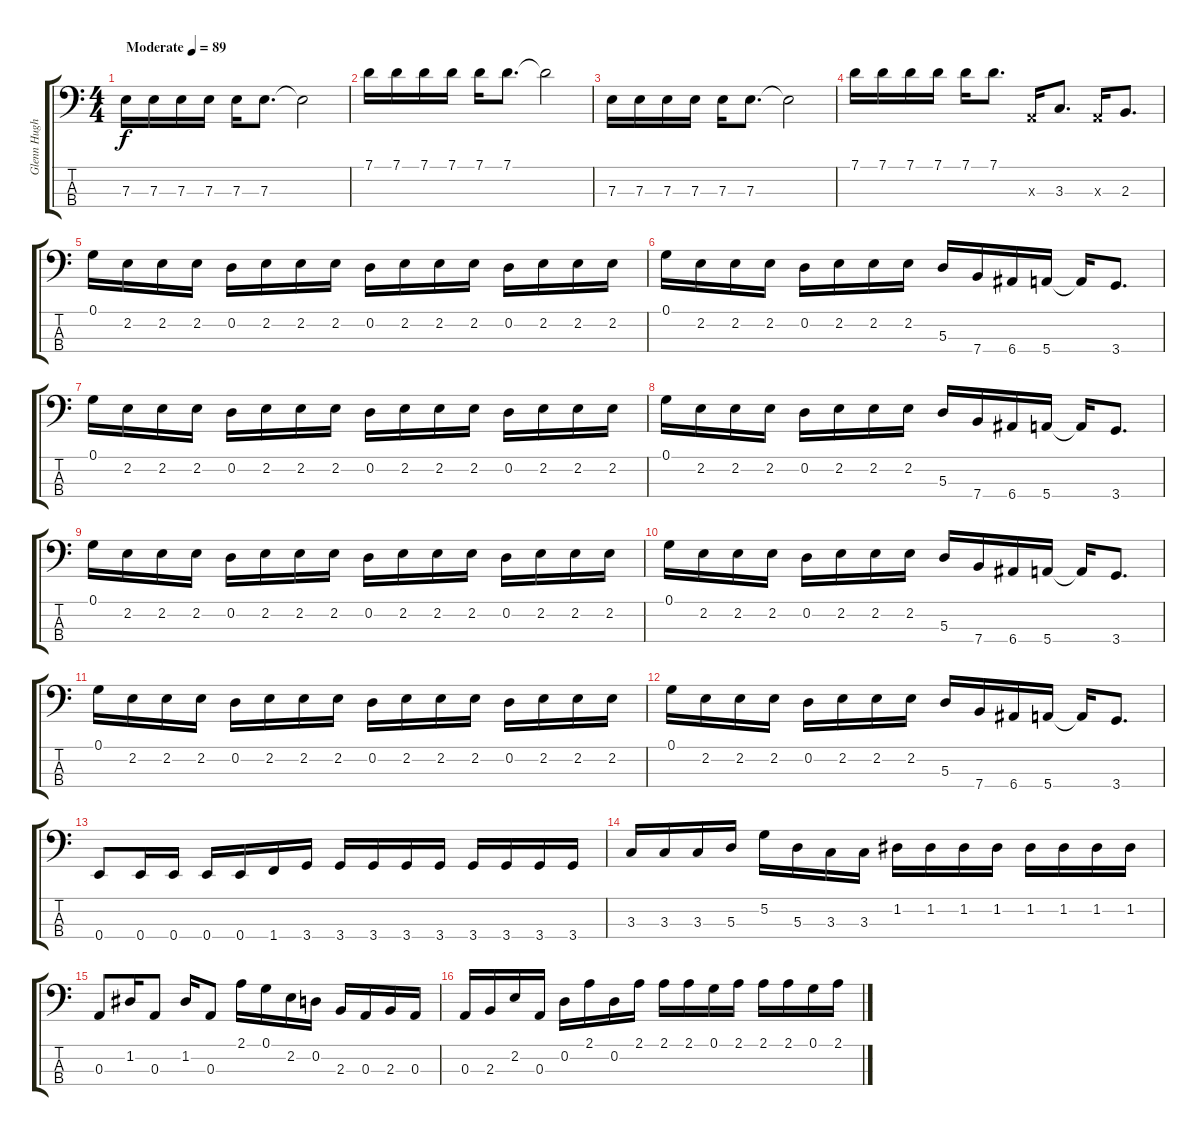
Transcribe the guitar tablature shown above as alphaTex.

\track ("Glenn Hughes" "Glenn Hugh") {instrument electricbasspick}
\staff {score tabs}
\tuning (G2 D2 A1 E1) {hide}
\ts (4 4)
\tempo (89 "Moderate")
\clef f4
\ks c
7.3.16{dy f instrument electricbasspick} 7.3.16 7.3.16 7.3.16 7.3.16 7.3.8{d} 7.3{t}.2 |
7.1.16 7.1.16 7.1.16 7.1.16 7.1.16 7.1.8{d} 7.1{t}.2 |
7.3.16 7.3.16 7.3.16 7.3.16 7.3.16 7.3.8{d} 7.3{t}.2 |
7.1.16 7.1.16 7.1.16 7.1.16 7.1.16 7.1.8{d} 0.3{x}.16 3.3.8{d} 0.3{x}.16 2.3.8{d} |
0.1.16 2.2.16 2.2.16 2.2.16 0.2.16 2.2.16 2.2.16 2.2.16 0.2.16 2.2.16 2.2.16 2.2.16 0.2.16 2.2.16 2.2.16 2.2.16 |
0.1.16 2.2.16 2.2.16 2.2.16 0.2.16 2.2.16 2.2.16 2.2.16 5.3.16 7.4.16 6.4.16 5.4.16 5.4{t}.16 3.4.8{d} |
0.1.16 2.2.16 2.2.16 2.2.16 0.2.16 2.2.16 2.2.16 2.2.16 0.2.16 2.2.16 2.2.16 2.2.16 0.2.16 2.2.16 2.2.16 2.2.16 |
0.1.16 2.2.16 2.2.16 2.2.16 0.2.16 2.2.16 2.2.16 2.2.16 5.3.16 7.4.16 6.4.16 5.4.16 5.4{t}.16 3.4.8{d} |
0.1.16 2.2.16 2.2.16 2.2.16 0.2.16 2.2.16 2.2.16 2.2.16 0.2.16 2.2.16 2.2.16 2.2.16 0.2.16 2.2.16 2.2.16 2.2.16 |
0.1.16 2.2.16 2.2.16 2.2.16 0.2.16 2.2.16 2.2.16 2.2.16 5.3.16 7.4.16 6.4.16 5.4.16 5.4{t}.16 3.4.8{d} |
0.1.16 2.2.16 2.2.16 2.2.16 0.2.16 2.2.16 2.2.16 2.2.16 0.2.16 2.2.16 2.2.16 2.2.16 0.2.16 2.2.16 2.2.16 2.2.16 |
0.1.16 2.2.16 2.2.16 2.2.16 0.2.16 2.2.16 2.2.16 2.2.16 5.3.16 7.4.16 6.4.16 5.4.16 5.4{t}.16 3.4.8{d} |
0.4.8 0.4.16 0.4.16 0.4.16 0.4.16 1.4.16 3.4.16 3.4.16 3.4.16 3.4.16 3.4.16 3.4.16 3.4.16 3.4.16 3.4.16 |
3.3.16 3.3.16 3.3.16 5.3.16 5.2.16 5.3.16 3.3.16 3.3.16 1.2.16 1.2.16 1.2.16 1.2.16 1.2.16 1.2.16 1.2.16 1.2.16 |
0.3.8 1.2.16 0.3.8 1.2.16 0.3.8 2.1.16 0.1.16 2.2.16 0.2.16 2.3.16 0.3.16 2.3.16 0.3.16 |
0.3.16 2.3.16 2.2.16 0.3.16 0.2.16 2.1.16 0.2.16 2.1.16 2.1.16 2.1.16 0.1.16 2.1.16 2.1.16 2.1.16 0.1.16 2.1.16
